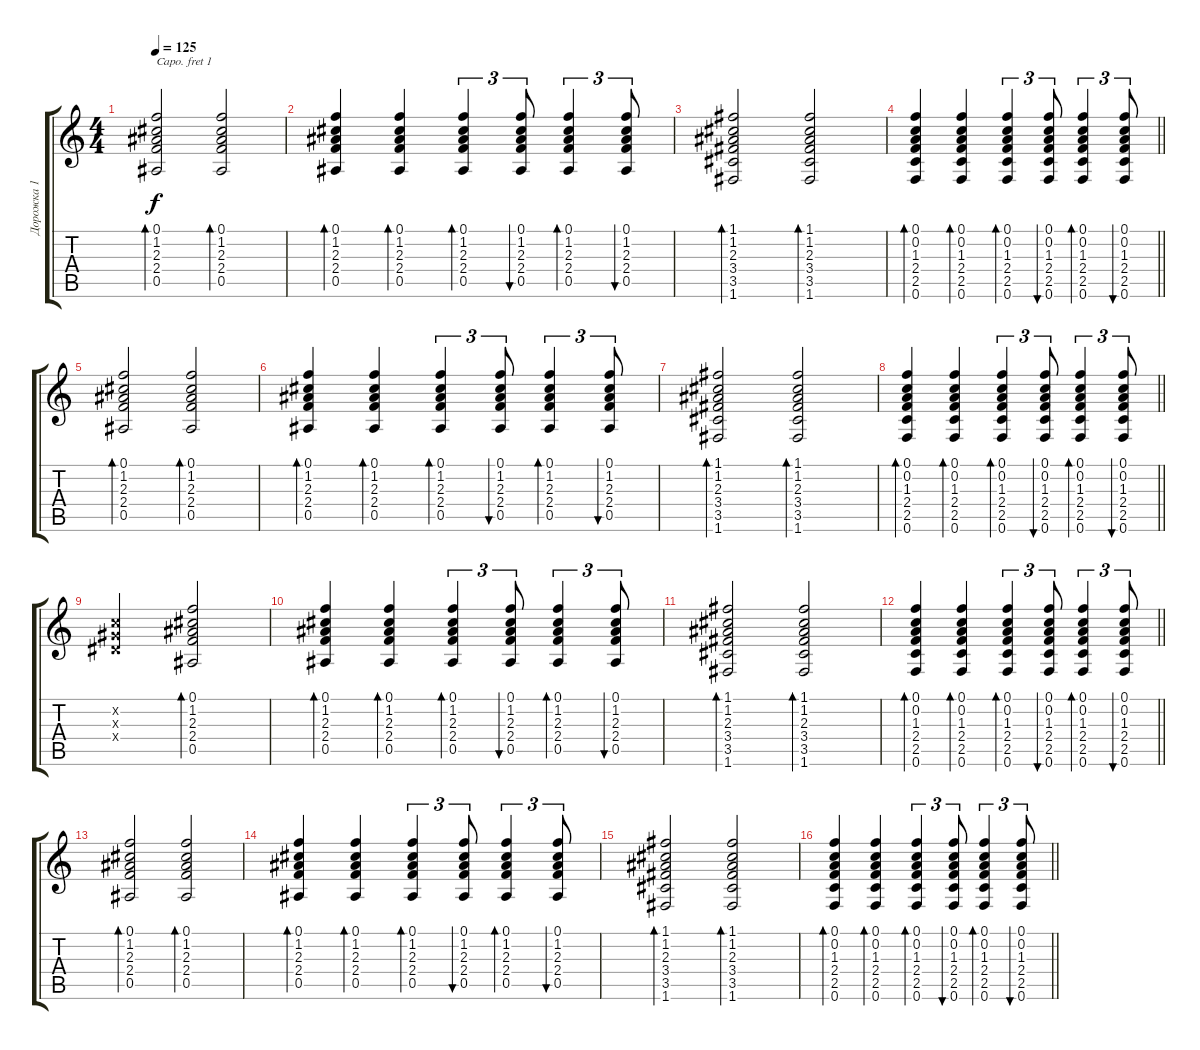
\track ("Дорожка 1" "Дорожка 1") {instrument acousticguitarsteel}
\staff {score tabs}
\capo 1
\tuning (E4 B3 G3 D3 A2 E2) {hide}
\ts (4 4)
\tempo 125
\clef g2
\ks c
(0.1 1.2 2.3 2.4 0.5).2{bd 30 dy f} (0.1 1.2 2.3 2.4 0.5).2{bd 30} |
(0.1 1.2 2.3 2.4 0.5).4{bd 30} (0.1 1.2 2.3 2.4 0.5).4{bd 30} (0.1 1.2 2.3 2.4 0.5).4{tu (3 2) bd 30} (0.1 1.2 2.3 2.4 0.5).8{tu (3 2) bu 30} (0.1 1.2 2.3 2.4 0.5).4{tu (3 2) bd 30} (0.1 1.2 2.3 2.4 0.5).8{tu (3 2) bu 30} |
(1.1 1.2 2.3 3.4 3.5 1.6).2{bd 30} (1.1 1.2 2.3 3.4 3.5 1.6).2{bd 30} |
\barLineRight lightlight
(0.1 0.2 1.3 2.4 2.5 0.6).4{bd 30} (0.1 0.2 1.3 2.4 2.5 0.6).4{bd 30} (0.1 0.2 1.3 2.4 2.5 0.6).4{tu (3 2) bd 30} (0.1 0.2 1.3 2.4 2.5 0.6).8{tu (3 2) bu 30} (0.1 0.2 1.3 2.4 2.5 0.6).4{tu (3 2) bd 30} (0.1 0.2 1.3 2.4 2.5 0.6).8{tu (3 2) bu 30} |
(0.1 1.2 2.3 2.4 0.5).2{bd 30} (0.1 1.2 2.3 2.4 0.5).2{bd 30} |
(0.1 1.2 2.3 2.4 0.5).4{bd 30} (0.1 1.2 2.3 2.4 0.5).4{bd 30} (0.1 1.2 2.3 2.4 0.5).4{tu (3 2) bd 30} (0.1 1.2 2.3 2.4 0.5).8{tu (3 2) bu 30} (0.1 1.2 2.3 2.4 0.5).4{tu (3 2) bd 30} (0.1 1.2 2.3 2.4 0.5).8{tu (3 2) bu 30} |
(1.1 1.2 2.3 3.4 3.5 1.6).2{bd 30} (1.1 1.2 2.3 3.4 3.5 1.6).2{bd 30} |
\barLineRight lightlight
(0.1 0.2 1.3 2.4 2.5 0.6).4{bd 30} (0.1 0.2 1.3 2.4 2.5 0.6).4{bd 30} (0.1 0.2 1.3 2.4 2.5 0.6).4{tu (3 2) bd 30} (0.1 0.2 1.3 2.4 2.5 0.6).8{tu (3 2) bu 30} (0.1 0.2 1.3 2.4 2.5 0.6).4{tu (3 2) bd 30} (0.1 0.2 1.3 2.4 2.5 0.6).8{tu (3 2) bu 30} |
(0.2{x} 0.3{x} 0.4{x}).2 (0.1 1.2 2.3 2.4 0.5).2{bd 30} |
(0.1 1.2 2.3 2.4 0.5).4{bd 30} (0.1 1.2 2.3 2.4 0.5).4{bd 30} (0.1 1.2 2.3 2.4 0.5).4{tu (3 2) bd 30} (0.1 1.2 2.3 2.4 0.5).8{tu (3 2) bu 30} (0.1 1.2 2.3 2.4 0.5).4{tu (3 2) bd 30} (0.1 1.2 2.3 2.4 0.5).8{tu (3 2) bu 30} |
(1.1 1.2 2.3 3.4 3.5 1.6).2{bd 30} (1.1 1.2 2.3 3.4 3.5 1.6).2{bd 30} |
\barLineRight lightlight
(0.1 0.2 1.3 2.4 2.5 0.6).4{bd 30} (0.1 0.2 1.3 2.4 2.5 0.6).4{bd 30} (0.1 0.2 1.3 2.4 2.5 0.6).4{tu (3 2) bd 30} (0.1 0.2 1.3 2.4 2.5 0.6).8{tu (3 2) bu 30} (0.1 0.2 1.3 2.4 2.5 0.6).4{tu (3 2) bd 30} (0.1 0.2 1.3 2.4 2.5 0.6).8{tu (3 2) bu 30} |
(0.1 1.2 2.3 2.4 0.5).2{bd 30} (0.1 1.2 2.3 2.4 0.5).2{bd 30} |
(0.1 1.2 2.3 2.4 0.5).4{bd 30} (0.1 1.2 2.3 2.4 0.5).4{bd 30} (0.1 1.2 2.3 2.4 0.5).4{tu (3 2) bd 30} (0.1 1.2 2.3 2.4 0.5).8{tu (3 2) bu 30} (0.1 1.2 2.3 2.4 0.5).4{tu (3 2) bd 30} (0.1 1.2 2.3 2.4 0.5).8{tu (3 2) bu 30} |
(1.1 1.2 2.3 3.4 3.5 1.6).2{bd 30} (1.1 1.2 2.3 3.4 3.5 1.6).2{bd 30} |
\barLineRight lightlight
(0.1 0.2 1.3 2.4 2.5 0.6).4{bd 30} (0.1 0.2 1.3 2.4 2.5 0.6).4{bd 30} (0.1 0.2 1.3 2.4 2.5 0.6).4{tu (3 2) bd 30} (0.1 0.2 1.3 2.4 2.5 0.6).8{tu (3 2) bu 30} (0.1 0.2 1.3 2.4 2.5 0.6).4{tu (3 2) bd 30} (0.1 0.2 1.3 2.4 2.5 0.6).8{tu (3 2) bu 30}
